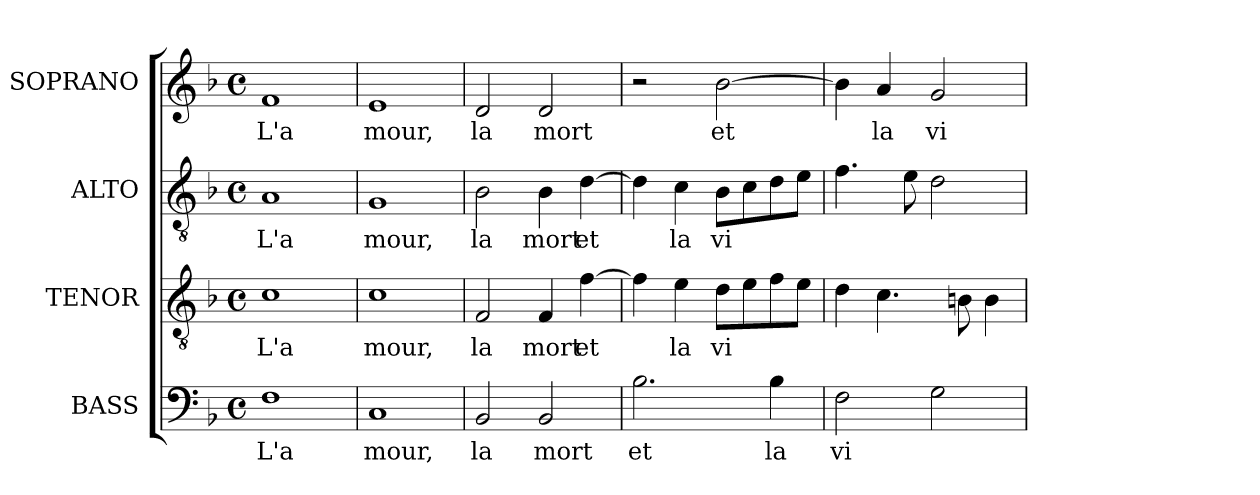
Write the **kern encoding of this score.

**kern	**text	**kern	**text	**kern	**text	**kern	**text
*part4	*part4	*part3	*part3	*part2	*part2	*part1	*part1
*staff4	*staff4	*staff3	*staff3	*staff2	*staff2	*staff1	*staff1
*I"BASS	*	*I"TENOR	*	*I"ALTO	*	*I"SOPRANO	*
*I'B.	*	*I'T.	*	*I'A.	*	*I'S.	*
!!LO:PB:g=z
*clefF4	*	*clefGv2	*	*clefGv2	*	*clefG2	*
*	*	*ITrd7c12	*	*	*	*	*
*k[b-]	*	*k[b-]	*	*k[b-]	*	*k[b-]	*
*F:	*	*F:	*	*F:	*	*F:	*
*M4/4	*	*M4/4	*	*M4/4	*	*M4/4	*
*met(c)	*	*met(c)	*	*met(c)	*	*met(c)	*
=1	=1	=1	=1	=1	=1	=1	=1
!	!LO:LY:b:color=#000000	!	!	!	!	!	!
!	!	!	!LO:LY:b:color=#000000	!	!	!	!
!	!	!	!	!	!LO:LY:b:color=#000000	!	!
!	!	!	!	!	!	!	!LO:LY:b:color=#000000
1Fi	L'a	1Ci	L'a	1Ai	L'a	1fi	L'a
=2	=2	=2	=2	=2	=2	=2	=2
!	!LO:LY:b:color=#000000	!	!	!	!	!	!
!	!	!	!LO:LY:b:color=#000000	!	!	!	!
!	!	!	!	!	!LO:LY:b:color=#000000	!	!
!	!	!	!	!	!	!	!LO:LY:b:color=#000000
1Ci	mour,	1Ci	mour,	1Gi	mour,	1ei	mour,
=3	=3	=3	=3	=3	=3	=3	=3
!	!LO:LY:b:color=#000000	!	!	!	!	!	!
!	!	!	!LO:LY:b:color=#000000	!	!	!	!
!	!	!	!	!	!LO:LY:b:color=#000000	!	!
!	!	!	!	!	!	!	!LO:LY:b:color=#000000
2BB-i/	la	2FFi/	la	2B-i\	la	2di/	la
!	!LO:LY:b:color=#000000	!	!	!	!	!	!
!	!	!	!LO:LY:b:color=#000000	!	!	!	!
!	!	!	!	!	!LO:LY:b:color=#000000	!	!
!	!	!	!	!	!	!	!LO:LY:b:color=#000000
2BB-i/	mort	4FFi/	mort	4B-i\	mort	2di/	mort
!	!	!	!LO:LY:b:color=#000000	!	!	!	!
!	!	!	!	!	!LO:LY:b:color=#000000	!	!
.	.	[>4Fi\	et	[>4di\	et	.	.
=4	=4	=4	=4	=4	=4	=4	=4
!	!LO:LY:b:color=#000000	!	!	!	!	!	!
2.B-i\	et	4Fi\]	.	4di\]	.	2r	.
!	!	!	!LO:LY:b:color=#000000	!	!	!	!
!	!	!	!	!	!LO:LY:b:color=#000000	!	!
.	.	4Ei\	la	4ci\	la	.	.
!	!	!	!LO:LY:b:color=#000000	!	!	!	!
!	!	!	!	!	!LO:LY:b:color=#000000	!	!
!	!	!	!	!	!	!	!LO:LY:b:color=#000000
.	.	8Di\L	vi	8B-i\L	vi	[>2b-i\	et
.	.	8Ei\	.	8ci\	.	.	.
!	!LO:LY:b:color=#000000	!	!	!	!	!	!
4B-i\	la	8Fi\	.	8di\	.	.	.
.	.	8Ei\J	.	8ei\J	.	.	.
=5	=5	=5	=5	=5	=5	=5	=5
!	!LO:LY:b:color=#000000	!	!	!	!	!	!
2Fi\	vi	4Di\	.	4.fi\	.	4b-i\]	.
!	!	!	!	!	!	!	!LO:LY:b:color=#000000
.	.	4.Ci\	.	.	.	4ai/	la
.	.	.	.	8ei\	.	.	.
!	!	!	!	!	!	!	!LO:LY:b:color=#000000
2Gi\	.	.	.	2di\	.	2gi/	vi
.	.	8BBni\	.	.	.	.	.
.	.	4BBi\	.	.	.	.	.
=	=	=	=	=	=	=	=
*-	*-	*-	*-	*-	*-	*-	*-
